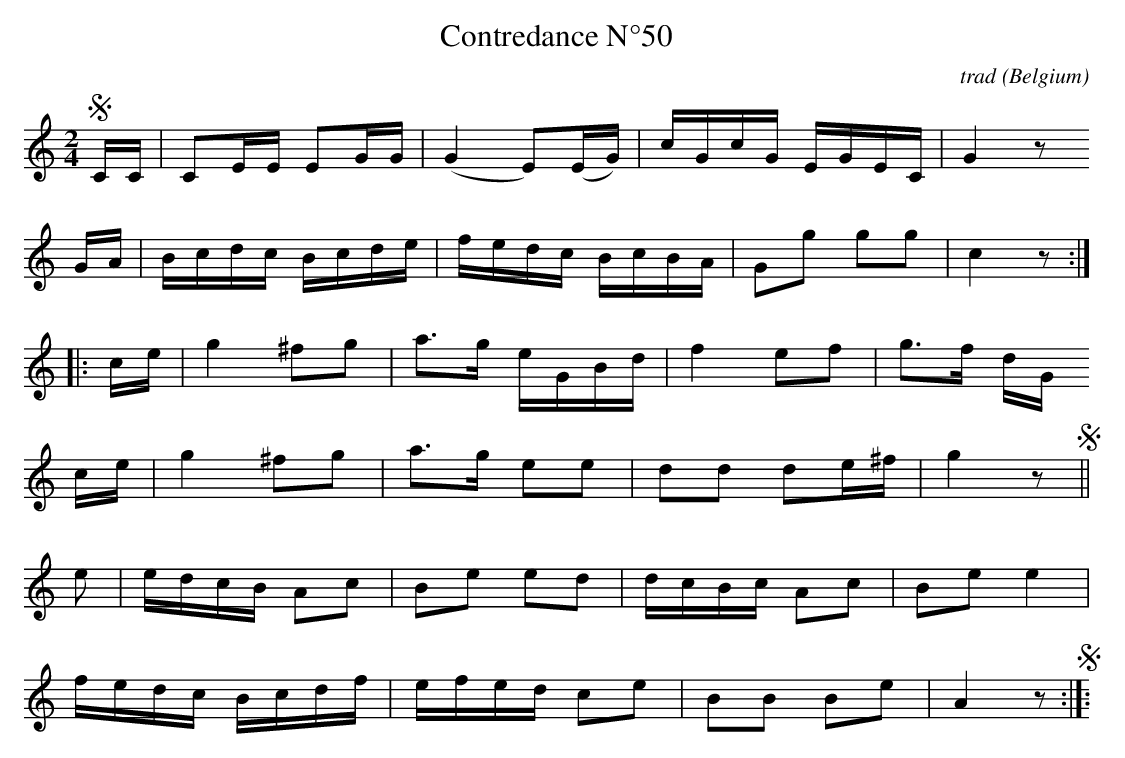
X:1
T:Contredance N°50
C:trad
O:Belgium
M:2/4
L:1/16
K:Cmaj
!segno!
CC|C2EE E2GG|(G4 E2)(EG)|cGcG EGEC|G4 z2
GA|Bcdc Bcde|fedc BcBA|G2g2 g2g2|c4 z2:|
|:ce|g4 ^f2g2|a2>g2 eGBd|f4 e2f2|g2>f2 dG
ce|g4 ^f2g2|a2>g2 e2e2|d2d2 d2e^f|g4 z2!segno!||
K:Amin
e2|edcB A2c2|B2e2 e2d2|dcBc A2c2|B2e2 e4|
fedc Bcdf|efed c2e2|B2B2 B2e2|A4 z2!segno!:|]:
